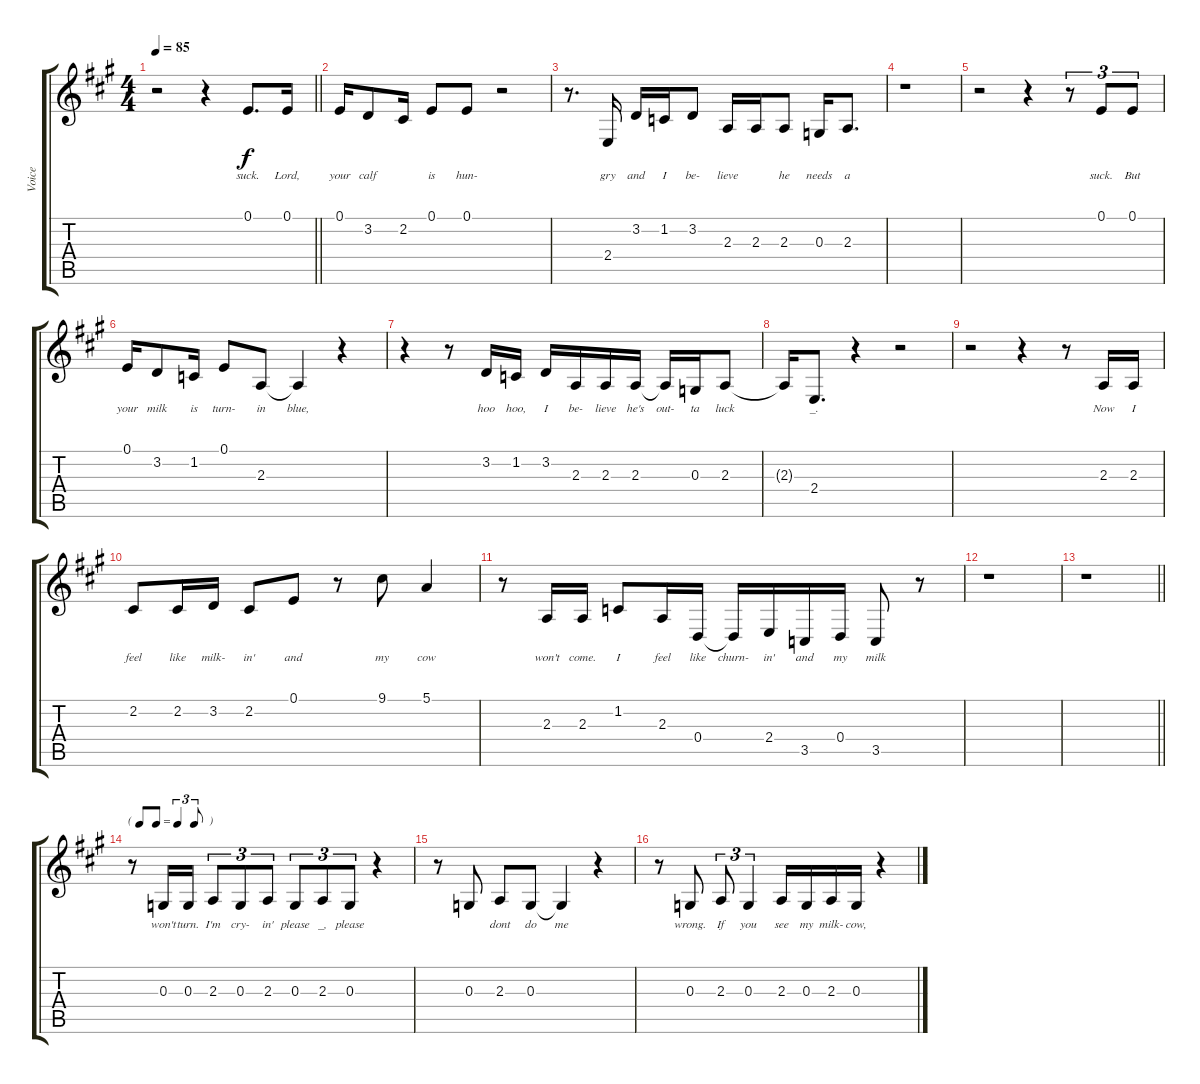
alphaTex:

\track ("Voice" "Voice") {instrument trombone}
\staff {score tabs}
\tuning (E4 B3 G3 D3 A2 E2) {hide}
\ts (4 4)
\tempo 85
\clef g2
\barLineRight lightlight
\ks a
r.2{dy f} r.4 0.1.8{d lyrics (0 "suck.") lyrics (1 "") lyrics (2 "") lyrics (3 "") lyrics (4 "")} 0.1.16{lyrics (0 "Lord,") lyrics (1 "") lyrics (2 "") lyrics (3 "") lyrics (4 "")} |
0.1.16{lyrics (0 "your") lyrics (1 "") lyrics (2 "") lyrics (3 "") lyrics (4 "")} 3.2.8{lyrics (0 "calf") lyrics (1 "") lyrics (2 "") lyrics (3 "") lyrics (4 "")} 2.2.16{lyrics (0 "") lyrics (1 "") lyrics (2 "") lyrics (3 "") lyrics (4 "")} 0.1.8{lyrics (0 "is") lyrics (1 "") lyrics (2 "") lyrics (3 "") lyrics (4 "")} 0.1.8{lyrics (0 "hun-") lyrics (1 "") lyrics (2 "") lyrics (3 "") lyrics (4 "")} r.2 |
r.8{d} 2.4.16{lyrics (0 "gry") lyrics (1 "") lyrics (2 "") lyrics (3 "") lyrics (4 "")} 3.2.16{lyrics (0 "and") lyrics (1 "") lyrics (2 "") lyrics (3 "") lyrics (4 "")} 1.2.16{lyrics (0 "I") lyrics (1 "") lyrics (2 "") lyrics (3 "") lyrics (4 "")} 3.2.8{lyrics (0 "be-") lyrics (1 "") lyrics (2 "") lyrics (3 "") lyrics (4 "")} 2.3.16{lyrics (0 "lieve") lyrics (1 "") lyrics (2 "") lyrics (3 "") lyrics (4 "")} 2.3.16{lyrics (0 "") lyrics (1 "") lyrics (2 "") lyrics (3 "") lyrics (4 "")} 2.3.8{lyrics (0 "he") lyrics (1 "") lyrics (2 "") lyrics (3 "") lyrics (4 "")} 0.3.16{lyrics (0 "needs") lyrics (1 "") lyrics (2 "") lyrics (3 "") lyrics (4 "")} 2.3.8{d lyrics (0 "a") lyrics (1 "") lyrics (2 "") lyrics (3 "") lyrics (4 "")} |
r.1 |
r.2 r.4 r.8{tu (3 2)} 0.1.8{tu (3 2) lyrics (0 "suck.") lyrics (1 "") lyrics (2 "") lyrics (3 "") lyrics (4 "")} 0.1.8{tu (3 2) lyrics (0 "But") lyrics (1 "") lyrics (2 "") lyrics (3 "") lyrics (4 "")} |
0.1.16{lyrics (0 "your") lyrics (1 "") lyrics (2 "") lyrics (3 "") lyrics (4 "")} 3.2.8{lyrics (0 "milk") lyrics (1 "") lyrics (2 "") lyrics (3 "") lyrics (4 "")} 1.2.16{lyrics (0 "is") lyrics (1 "") lyrics (2 "") lyrics (3 "") lyrics (4 "")} 0.1.8{lyrics (0 "turn-") lyrics (1 "") lyrics (2 "") lyrics (3 "") lyrics (4 "")} 2.3.8{lyrics (0 "in") lyrics (1 "") lyrics (2 "") lyrics (3 "") lyrics (4 "")} 2.3{t}.4{lyrics (0 "blue,") lyrics (1 "") lyrics (2 "") lyrics (3 "") lyrics (4 "")} r.4 |
r.4 r.8 3.2.16{lyrics (0 "hoo") lyrics (1 "") lyrics (2 "") lyrics (3 "") lyrics (4 "")} 1.2.16{lyrics (0 "hoo,") lyrics (1 "") lyrics (2 "") lyrics (3 "") lyrics (4 "")} 3.2.16{lyrics (0 "I") lyrics (1 "") lyrics (2 "") lyrics (3 "") lyrics (4 "")} 2.3.16{lyrics (0 "be-") lyrics (1 "") lyrics (2 "") lyrics (3 "") lyrics (4 "")} 2.3.16{lyrics (0 "lieve") lyrics (1 "") lyrics (2 "") lyrics (3 "") lyrics (4 "")} 2.3.16{lyrics (0 "he's") lyrics (1 "") lyrics (2 "") lyrics (3 "") lyrics (4 "")} 2.3{t}.16{lyrics (0 "out-") lyrics (1 "") lyrics (2 "") lyrics (3 "") lyrics (4 "")} 0.3.16{lyrics (0 "ta") lyrics (1 "") lyrics (2 "") lyrics (3 "") lyrics (4 "")} 2.3.8{lyrics (0 "luck") lyrics (1 "") lyrics (2 "") lyrics (3 "") lyrics (4 "")} |
2.3{t}.16{lyrics (0 "") lyrics (1 "") lyrics (2 "") lyrics (3 "") lyrics (4 "")} 2.4.8{d lyrics (0 "_.") lyrics (1 "") lyrics (2 "") lyrics (3 "") lyrics (4 "")} r.4 r.2 |
r.2 r.4 r.8 2.3.16{lyrics (0 "Now") lyrics (1 "") lyrics (2 "") lyrics (3 "") lyrics (4 "")} 2.3.16{lyrics (0 "I") lyrics (1 "") lyrics (2 "") lyrics (3 "") lyrics (4 "")} |
2.2.8{lyrics (0 "feel") lyrics (1 "") lyrics (2 "") lyrics (3 "") lyrics (4 "")} 2.2.16{lyrics (0 "like") lyrics (1 "") lyrics (2 "") lyrics (3 "") lyrics (4 "")} 3.2.16{lyrics (0 "milk-") lyrics (1 "") lyrics (2 "") lyrics (3 "") lyrics (4 "")} 2.2.8{lyrics (0 "in'") lyrics (1 "") lyrics (2 "") lyrics (3 "") lyrics (4 "")} 0.1.8{lyrics (0 "and") lyrics (1 "") lyrics (2 "") lyrics (3 "") lyrics (4 "")} r.8 9.1.8{lyrics (0 "my") lyrics (1 "") lyrics (2 "") lyrics (3 "") lyrics (4 "")} 5.1.4{lyrics (0 "cow") lyrics (1 "") lyrics (2 "") lyrics (3 "") lyrics (4 "")} |
r.8 2.3.16{lyrics (0 "won't") lyrics (1 "") lyrics (2 "") lyrics (3 "") lyrics (4 "")} 2.3.16{lyrics (0 "come.") lyrics (1 "") lyrics (2 "") lyrics (3 "") lyrics (4 "")} 1.2.8{lyrics (0 "I") lyrics (1 "") lyrics (2 "") lyrics (3 "") lyrics (4 "")} 2.3.16{lyrics (0 "feel") lyrics (1 "") lyrics (2 "") lyrics (3 "") lyrics (4 "")} 0.4.16{lyrics (0 "like") lyrics (1 "") lyrics (2 "") lyrics (3 "") lyrics (4 "")} 0.4{t}.16{lyrics (0 "churn-") lyrics (1 "") lyrics (2 "") lyrics (3 "") lyrics (4 "")} 2.4.16{lyrics (0 "in'") lyrics (1 "") lyrics (2 "") lyrics (3 "") lyrics (4 "")} 3.5.16{lyrics (0 "and") lyrics (1 "") lyrics (2 "") lyrics (3 "") lyrics (4 "")} 0.4.16{lyrics (0 "my") lyrics (1 "") lyrics (2 "") lyrics (3 "") lyrics (4 "")} 3.5.8{lyrics (0 "milk") lyrics (1 "") lyrics (2 "") lyrics (3 "") lyrics (4 "")} r.8 |
r.1 |
\barLineRight lightlight
r.1 |
\tf triplet8th
r.8 0.3.16{lyrics (0 "won't") lyrics (1 "") lyrics (2 "") lyrics (3 "") lyrics (4 "")} 0.3.16{lyrics (0 "turn.") lyrics (1 "") lyrics (2 "") lyrics (3 "") lyrics (4 "")} 2.3.8{tu (3 2) lyrics (0 "I'm") lyrics (1 "") lyrics (2 "") lyrics (3 "") lyrics (4 "")} 0.3.8{tu (3 2) lyrics (0 "cry-") lyrics (1 "") lyrics (2 "") lyrics (3 "") lyrics (4 "")} 2.3.8{tu (3 2) lyrics (0 "in'") lyrics (1 "") lyrics (2 "") lyrics (3 "") lyrics (4 "")} 0.3.8{tu (3 2) lyrics (0 "please") lyrics (1 "") lyrics (2 "") lyrics (3 "") lyrics (4 "")} 2.3.8{tu (3 2) lyrics (0 "_,") lyrics (1 "") lyrics (2 "") lyrics (3 "") lyrics (4 "")} 0.3.8{tu (3 2) lyrics (0 "please") lyrics (1 "") lyrics (2 "") lyrics (3 "") lyrics (4 "")} r.4 |
r.8 0.3.8{lyrics (0 "") lyrics (1 "") lyrics (2 "") lyrics (3 "") lyrics (4 "")} 2.3.8{lyrics (0 "dont") lyrics (1 "") lyrics (2 "") lyrics (3 "") lyrics (4 "")} 0.3.8{lyrics (0 "do") lyrics (1 "") lyrics (2 "") lyrics (3 "") lyrics (4 "")} 0.3{t}.4{lyrics (0 "me") lyrics (1 "") lyrics (2 "") lyrics (3 "") lyrics (4 "")} r.4 |
r.8 0.3.8{lyrics (0 "wrong.") lyrics (1 "") lyrics (2 "") lyrics (3 "") lyrics (4 "")} 2.3.8{tu (3 2) lyrics (0 "If") lyrics (1 "") lyrics (2 "") lyrics (3 "") lyrics (4 "")} 0.3.4{tu (3 2) lyrics (0 "you") lyrics (1 "") lyrics (2 "") lyrics (3 "") lyrics (4 "")} 2.3.16{lyrics (0 "see") lyrics (1 "") lyrics (2 "") lyrics (3 "") lyrics (4 "")} 0.3.16{lyrics (0 "my") lyrics (1 "") lyrics (2 "") lyrics (3 "") lyrics (4 "")} 2.3.16{lyrics (0 "milk-") lyrics (1 "") lyrics (2 "") lyrics (3 "") lyrics (4 "")} 0.3.16{lyrics (0 "cow,") lyrics (1 "") lyrics (2 "") lyrics (3 "") lyrics (4 "")} r.4
